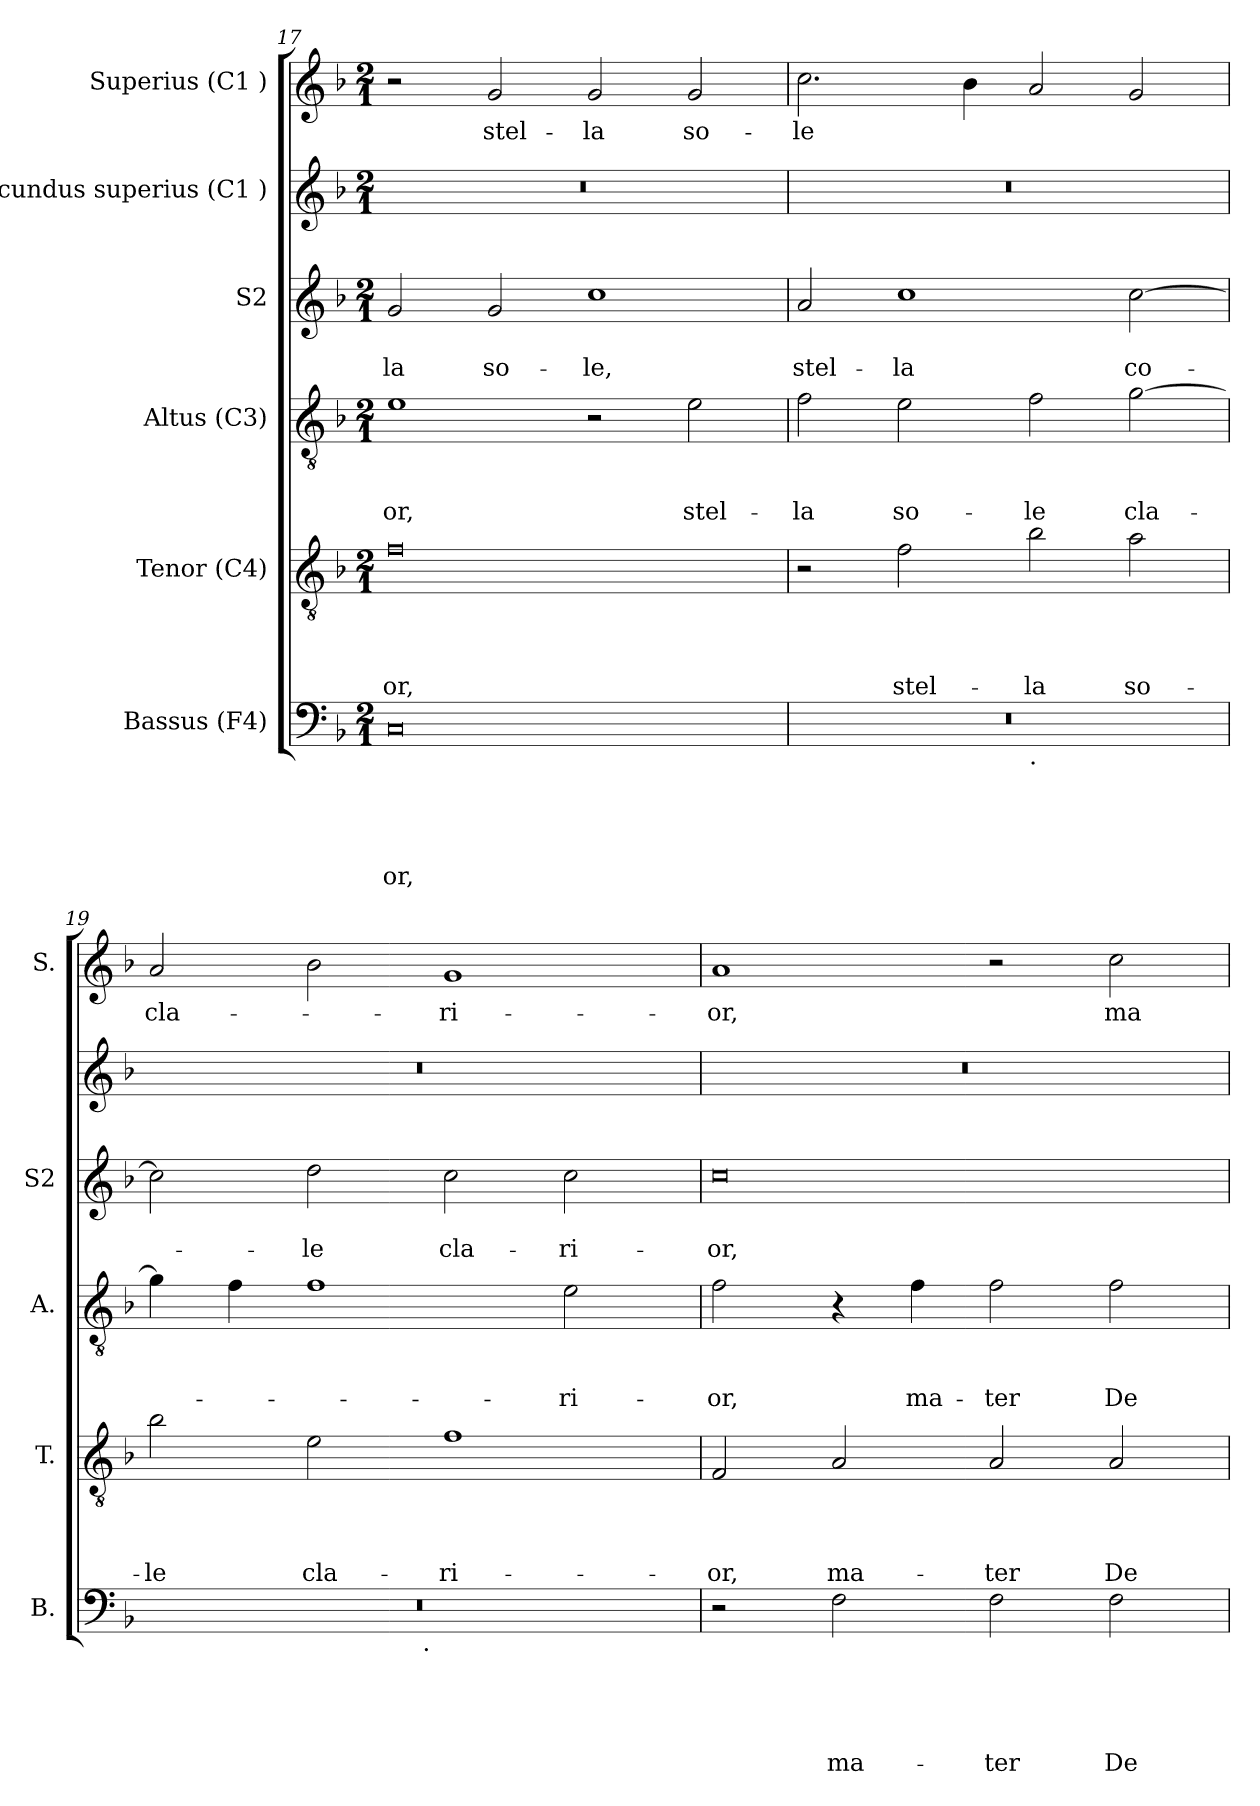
**kern	**text	**text	**text	**text	**text	**kern	**text	**text	**text	**text	**kern	**text	**text	**text	**kern	**text	**text	**kern	**kern	**text
*part6	*part6	*part6	*part6	*part6	*part6	*part5	*part5	*part5	*part5	*part5	*part4	*part4	*part4	*part4	*part3	*part3	*part3	*part2	*part1	*part1
*staff6	*staff6	*staff6	*staff6	*staff6	*staff6	*staff5	*staff5	*staff5	*staff5	*staff5	*staff4	*staff4	*staff4	*staff4	*staff3	*staff3	*staff3	*staff2	*staff1	*staff1
*I"Bassus (F4)	*	*	*	*	*	*I"Tenor (C4)	*	*	*	*	*I"Altus (C3)	*	*	*	*I"S2	*	*	*I"Secundus superius (C1 )	*I"Superius (C1 )	*
*I'B.	*	*	*	*	*	*I'T.	*	*	*	*	*I'A.	*	*	*	*I'S2	*	*	*	*I'S.	*
*clefF4	*	*	*	*	*	*clefGv2	*	*	*	*	*clefGv2	*	*	*	*clefG2	*	*	*clefG2	*clefG2	*
*k[b-]	*	*	*	*	*	*k[b-]	*	*	*	*	*k[b-]	*	*	*	*k[b-]	*	*	*k[b-]	*k[b-]	*
*F:	*	*	*	*	*	*F:	*	*	*	*	*F:	*	*	*	*F:	*	*	*F:	*F:	*
*M2/1	*	*	*	*	*	*M2/1	*	*	*	*	*M2/1	*	*	*	*M2/1	*	*	*M2/1	*M2/1	*
=17	=17	=17	=17	=17	=17	=17	=17	=17	=17	=17	=17	=17	=17	=17	=17	=17	=17	=17	=17	=17
!	!	!	!	!	!LO:LY:b	!	!	!	!	!LO:LY:b	!	!	!	!LO:LY:b	!	!	!LO:LY:b	!	!	!
0C	.	.	.	.	-or,	0f	.	.	.	-or,	1e	.	.	-or,	2g/	.	-la	0r	2r	.
!	!	!	!	!	!	!	!	!	!	!	!	!	!	!	!	!	!LO:LY:b	!	!	!LO:LY:b
.	.	.	.	.	.	.	.	.	.	.	.	.	.	.	2g/	.	so-	.	2g/	stel-
!	!	!	!	!	!	!	!	!	!	!	!	!	!	!	!	!	!LO:LY:b	!	!	!LO:LY:b
.	.	.	.	.	.	.	.	.	.	.	2r	.	.	.	1cc	.	-le,	.	2g/	-la
!	!	!	!	!	!	!	!	!	!	!	!	!	!	!LO:LY:b	!	!	!	!	!	!LO:LY:b
.	.	.	.	.	.	.	.	.	.	.	2e\	.	.	stel-	.	.	.	.	2g/	so-
=18	=18	=18	=18	=18	=18	=18	=18	=18	=18	=18	=18	=18	=18	=18	=18	=18	=18	=18	=18	=18
!	!	!	!	!	!	!	!	!	!	!	!	!	!	!LO:LY:b	!	!	!LO:LY:b	!	!	!LO:LY:b
*^	*	*	*	*	*	*	*	*	*	*	*	*	*	*	*	*	*	*	*	*
0r	1ryy	.	.	.	.	.	2r	.	.	.	.	2f\	.	.	-la	2a/	.	stel-	0r	2.cc\	-le
!	!	!	!	!	!	!	!	!	!	!	!LO:LY:b	!	!	!	!LO:LY:b	!	!	!LO:LY:b	!	!	!
.	.	.	.	.	.	.	2f\	.	.	.	stel-	2e\	.	.	so-	1cc	.	-la	.	.	.
.	.	.	.	.	.	.	.	.	.	.	.	.	.	.	.	.	.	.	.	4b-\	.
!	!LO:TX:b:t=.	!	!	!	!	!	!	!	!	!	!	!	!	!	!	!	!	!	!	!	!
!	!	!	!	!	!	!	!	!	!	!	!LO:LY:b	!	!	!	!LO:LY:b	!	!	!	!	!	!
.	1ryy	.	.	.	.	.	2b-\	.	.	.	-la	2f\	.	.	-le	.	.	.	.	2a/	.
!	!	!	!	!	!	!	!	!	!	!	!LO:LY:b	!	!	!	!LO:LY:b	!	!	!LO:LY:b	!	!	!
.	.	.	.	.	.	.	2a\	.	.	.	so-	[>2g\	.	.	cla-	[>2cc\	.	co-	.	2g/	.
=19	=19	=19	=19	=19	=19	=19	=19	=19	=19	=19	=19	=19	=19	=19	=19	=19	=19	=19	=19	=19	=19
!	!	!	!	!	!	!	!	!	!	!	!LO:LY:b	!	!	!	!	!	!	!	!	!	!LO:LY:b
0r	2ryy	.	.	.	.	.	2b-\	.	.	.	-le	4g\]	.	.	.	2cc\]	.	.	0r	2a/	cla-
.	.	.	.	.	.	.	.	.	.	.	.	4f\	.	.	.	.	.	.	.	.	.
!	!	!	!	!	!	!	!	!	!	!	!LO:LY:b	!	!	!	!	!	!	!LO:LY:b	!	!	!
.	4...ryy	.	.	.	.	.	2e\	.	.	.	cla-	1f	.	.	.	2dd\	.	-le	.	2b-\	.
!	!LO:TX:b:t=.	!	!	!	!	!	!	!	!	!	!	!	!	!	!	!	!	!	!	!	!
.	1ryy	.	.	.	.	.	.	.	.	.	.	.	.	.	.	.	.	.	.	.	.
!	!	!	!	!	!	!	!	!	!	!	!LO:LY:b	!	!	!	!	!	!	!LO:LY:b	!	!	!LO:LY:b
.	.	.	.	.	.	.	1f	.	.	.	-ri-	.	.	.	.	2cc\	.	cla-	.	1g	-ri-
!	!	!	!	!	!	!	!	!	!	!	!	!	!	!	!LO:LY:b	!	!	!LO:LY:b	!	!	!
.	.	.	.	.	.	.	.	.	.	.	.	2e\	.	.	-ri-	2cc\	.	-ri-	.	.	.
.	32ryy	.	.	.	.	.	.	.	.	.	.	.	.	.	.	.	.	.	.	.	.
!!LO:LB:g=z
=20	=20	=20	=20	=20	=20	=20	=20	=20	=20	=20	=20	=20	=20	=20	=20	=20	=20	=20	=20	=20	=20
!	!	!	!	!	!	!	!	!	!	!	!LO:LY:b	!	!	!	!LO:LY:b	!	!	!LO:LY:b	!	!	!LO:LY:b
*v	*v	*	*	*	*	*	*	*	*	*	*	*	*	*	*	*	*	*	*	*	*
2r	.	.	.	.	.	2F/	.	.	.	-or,	2f\	.	.	-or,	0cc	.	-or,	0r	1a	-or,
!	!	!	!	!	!LO:LY:b	!	!	!	!	!LO:LY:b	!	!	!	!	!	!	!	!	!	!
2F\	.	.	.	.	ma-	2A/	.	.	.	ma-	4r	.	.	.	.	.	.	.	.	.
!	!	!	!	!	!	!	!	!	!	!	!	!	!	!LO:LY:b	!	!	!	!	!	!
.	.	.	.	.	.	.	.	.	.	.	4f\	.	.	ma-	.	.	.	.	.	.
!	!	!	!	!	!LO:LY:b	!	!	!	!	!LO:LY:b	!	!	!	!LO:LY:b:rj	!	!	!	!	!	!
2F\	.	.	.	.	-ter	2A/	.	.	.	-ter	2f\	.	.	-ter	.	.	.	.	2r	.
!	!	!	!	!	!LO:LY:b	!	!	!	!	!LO:LY:b	!	!	!	!LO:LY:b	!	!	!	!	!	!LO:LY:b
2F\	.	.	.	.	De-	2A/	.	.	.	De-	2f\	.	.	De-	.	.	.	.	2cc\	ma-
=	=	=	=	=	=	=	=	=	=	=	=	=	=	=	=	=	=	=	=	=
*-	*-	*-	*-	*-	*-	*-	*-	*-	*-	*-	*-	*-	*-	*-	*-	*-	*-	*-	*-	*-
